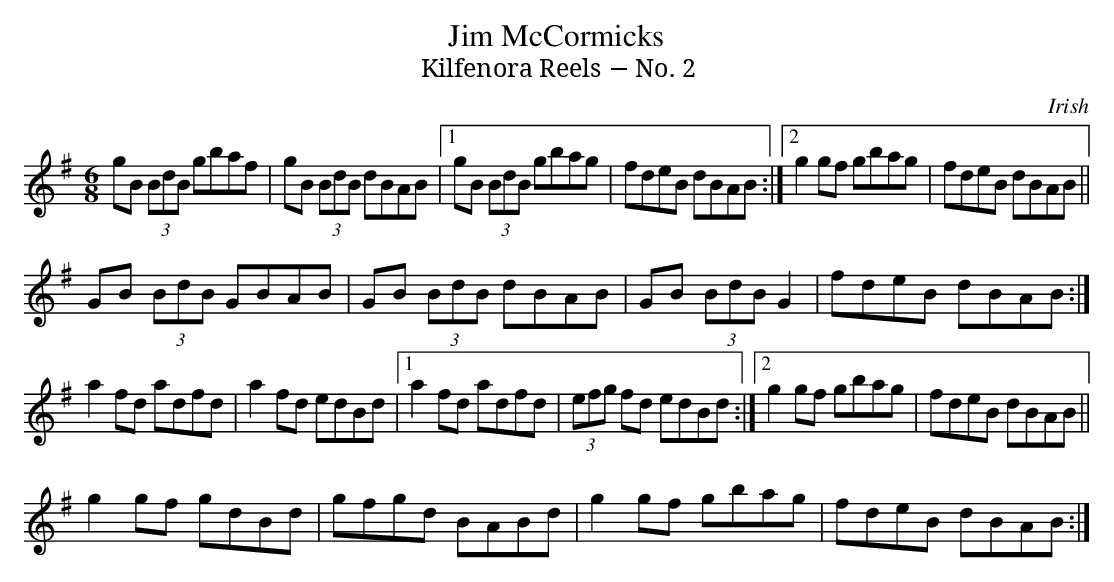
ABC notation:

X:1
T:Jim McCormicks
T:Kilfenora Reels − No. 2
M:6/8
K:G
gB (3BdB gbaf | gB (3BdB dBAB |1 gB (3BdB gbag | fdeB dBAB :|2 g2 gf gbag | fdeB dBAB ||
GB (3BdB GBAB | GB (3BdB dBAB | GB (3BdB G2 | fdeB dBAB :|
a2 fd adfd | a2 fd edBd |1 a2 fd adfd | (3efg fd edBd :|2 g2 gf gbag | fdeB dBAB ||
g2 gf gdBd | gfgd BABd | g2 gf gbag | fdeB dBAB :|
